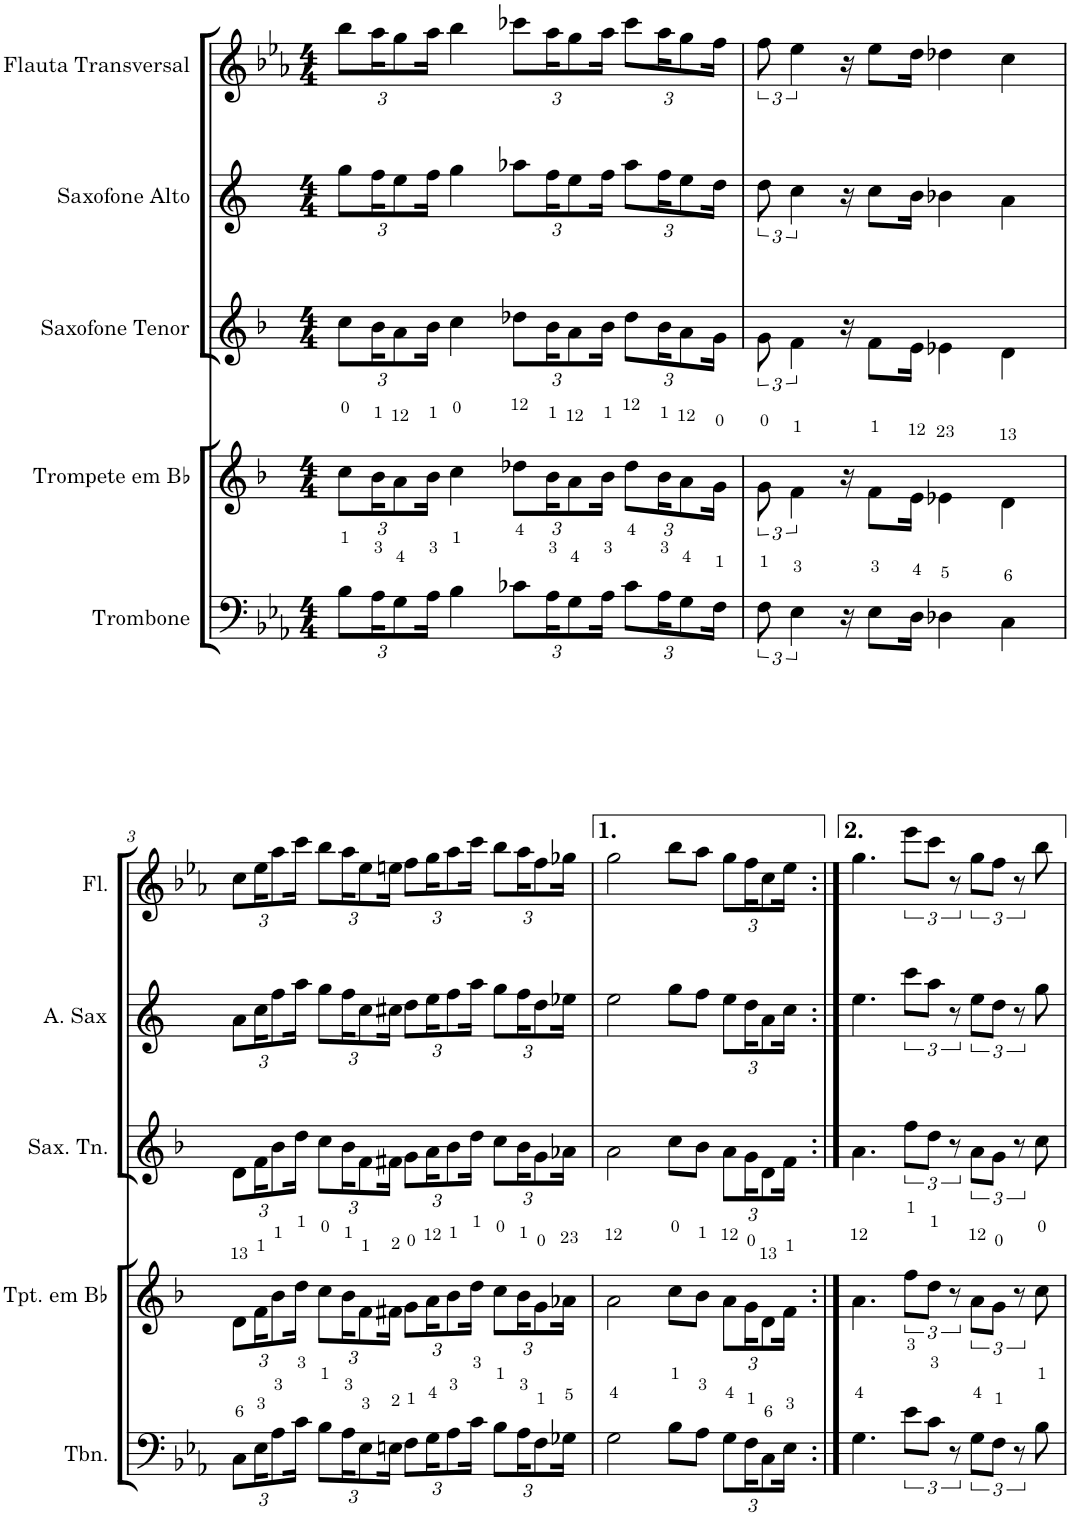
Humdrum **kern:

**kern	**kern	**kern	**kern	**kern
*part5	*part4	*part3	*part2	*part1
*staff5	*staff4	*staff3	*staff2	*staff1
*I"Trombone	*I"Trompete em Bb	*I"Saxofone Tenor	*I"Saxofone Alto	*I"Flauta Transversal
*I'Tbn.	*I'Tpt. em Bb	*I'Sax. Tn.	*	*I'Fl.
*clefF4	*clefG2	*clefG2	*clefG2	*clefG2
*	*Trd1c2	*Trd8c14	*Trd5c9	*
*k[b-e-a-]	*k[b-]	*k[b-]	*k[]	*k[b-e-a-]
*M4/4	*M4/4	*M4/4	*M4/4	*M4/4
*Xbrackettup	*Xbrackettup	*Xbrackettup	*Xbrackettup	*Xbrackettup
=1	=1	=1	=1	=1
12B-\L	12cc\L	12cc\L	12gg\L	12bb-\L
24A-\K	24b-\K	24b-\K	24ff\K	24aa-\K
12G\	12a\	12a\	12ee\	12gg\
24A-\Jk	24b-\Jk	24b-\Jk	24ff\Jk	24aa-\Jk
4B-\	4cc\	4cc\	4gg\	4bb-\
12c-X\L	12dd-X\L	12dd-X\L	12aa-X\L	12ccc-X\L
24A-\K	24b-\K	24b-\K	24ff\K	24aa-\K
12G\	12a\	12a\	12ee\	12gg\
24A-\Jk	24b-\Jk	24b-\Jk	24ff\Jk	24aa-\Jk
12c-\L	12dd-\L	12dd-\L	12aa-\L	12ccc-\L
24A-\K	24b-\K	24b-\K	24ff\K	24aa-\K
12G\	12a\	12a\	12ee\	12gg\
24F\Jk	24g\Jk	24g\Jk	24dd\Jk	24ff\Jk
=2	=2	=2	=2	=2
*brackettup	*brackettup	*brackettup	*brackettup	*brackettup
12F\	12g\	12g\	12dd\	12ff\
6E-\	6f\	6f\	6cc\	6ee-\
16r	16r	16r	16r	16r
8E-\L	8f\L	8f\L	8cc\L	8ee-\L
16D\Jk	16e\Jk	16e\Jk	16b\Jk	16dd\Jk
4D-X\	4e-X\	4e-X\	4b-X\	4dd-X\
4C\	4d\	4d\	4a\	4cc\
!!LO:LB:g=z
=3	=3	=3	=3	=3
*Xbrackettup	*Xbrackettup	*Xbrackettup	*Xbrackettup	*Xbrackettup
12C\L	12d\L	12d\L	12a\L	12cc\L
24E-\K	24f\K	24f\K	24cc\K	24ee-\K
12A-\	12b-\	12b-\	12ff\	12aa-\
24c\Jk	24dd\Jk	24dd\Jk	24aa\Jk	24ccc\Jk
12B-\L	12cc\L	12cc\L	12gg\L	12bb-\L
24A-\K	24b-\K	24b-\K	24ff\K	24aa-\K
12E-\	12f\	12f\	12cc\	12ee-\
24En\Jk	24f#X\Jk	24f#X\Jk	24cc#X\Jk	24een\Jk
12F\L	12g\L	12g\L	12dd\L	12ff\L
24G\K	24a\K	24a\K	24ee\K	24gg\K
12A-\	12b-\	12b-\	12ff\	12aa-\
24c\Jk	24dd\Jk	24dd\Jk	24aa\Jk	24ccc\Jk
12B-\L	12cc\L	12cc\L	12gg\L	12bb-\L
24A-\K	24b-\K	24b-\K	24ff\K	24aa-\K
12F\	12g\	12g\	12dd\	12ff\
24G-X\Jk	24a-X\Jk	24a-X\Jk	24ee-X\Jk	24gg-X\Jk
=4	=4	=4	=4	=4
2G\	2a\	2a\	2ee\	2gg\
8B-\L	8cc\L	8cc\L	8gg\L	8bb-\L
8A-\J	8b-\J	8b-\J	8ff\J	8aa-\J
12G\L	12a\L	12a\L	12ee\L	12gg\L
24F\K	24g\K	24g\K	24dd\K	24ff\K
12C\	12d\	12d\	12a\	12cc\
24E-\Jk	24f\Jk	24f\Jk	24cc\Jk	24ee-\Jk
=5:|!	=5:|!	=5:|!	=5:|!	=5:|!
4.G\	4.a\	4.a\	4.ee\	4.gg\
*brackettup	*brackettup	*brackettup	*brackettup	*brackettup
12e-\L	12ff\L	12ff\L	12ccc\L	12eee-\L
12c\J	12dd\J	12dd\J	12aa\J	12ccc\J
12r	12r	12r	12r	12r
12G\L	12a\L	12a\L	12ee\L	12gg\L
12F\J	12g\J	12g\J	12dd\J	12ff\J
12r	12r	12r	12r	12r
8B-\	8cc\	8cc\	8gg\	8bb-\
=	=	=	=	=
*-	*-	*-	*-	*-
